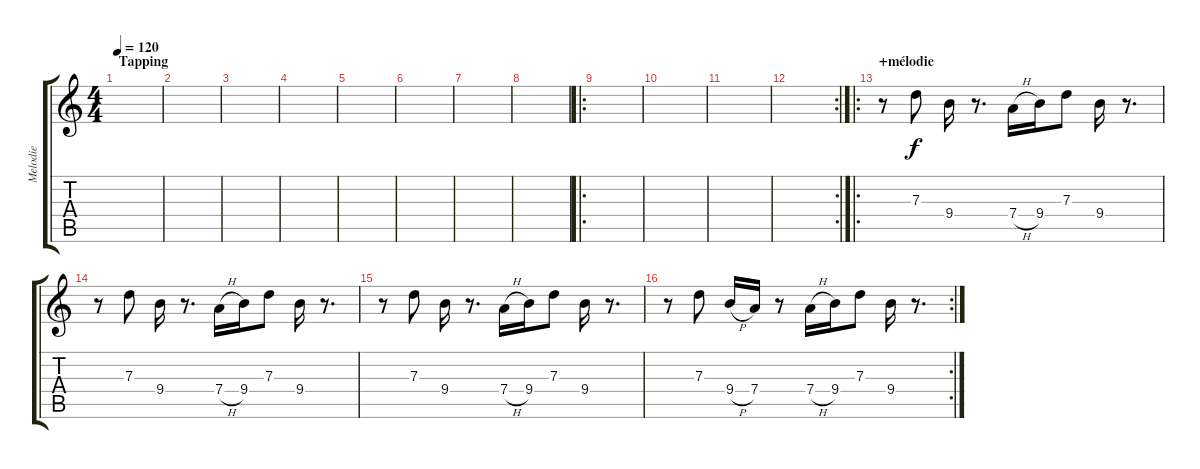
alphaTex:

\track ("Melodie" "Melodie") {instrument distortionguitar}
\staff {score tabs}
\tuning (E4 B3 G3 D3 A2 E2) {hide}
\ts (4 4)
\section ("" "Tapping")
\tempo 120
\clef g2
\ks c
|
|
|
|
|
|
|
|
\ro
|
|
|
\rc 2
|
\ro
\section ("" "+mélodie")
r.8 7.3.8 9.4.16 r.8{d} 7.4{h}.16 9.4.16 7.3.8 9.4.16 r.8{d} |
r.8 7.3.8 9.4.16 r.8{d} 7.4{h}.16 9.4.16 7.3.8 9.4.16 r.8{d} |
r.8 7.3.8 9.4.16 r.8{d} 7.4{h}.16 9.4.16 7.3.8 9.4.16 r.8{d} |
\rc 2
r.8 7.3.8 9.4{h}.16 7.4.16 r.8 7.4{h}.16 9.4.16 7.3.8 9.4.16 r.8{d}
